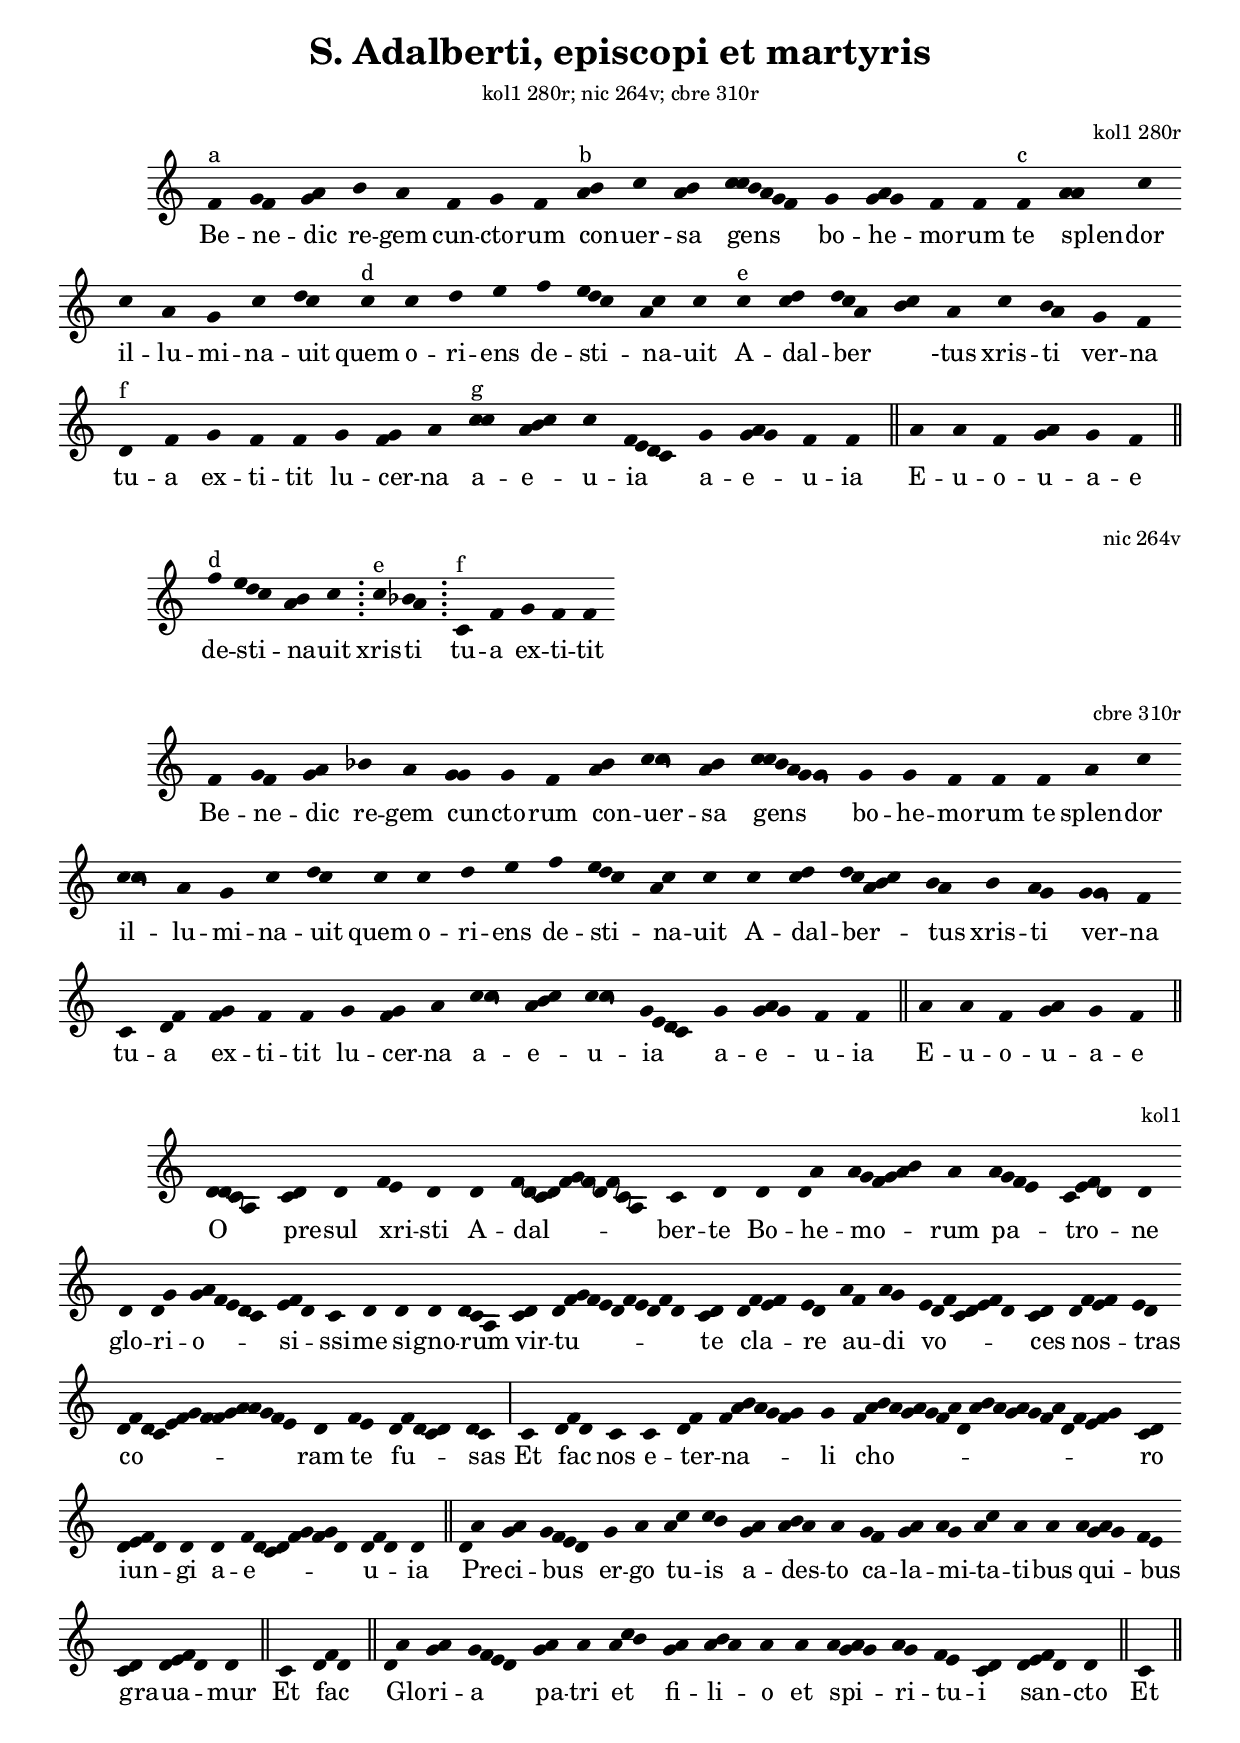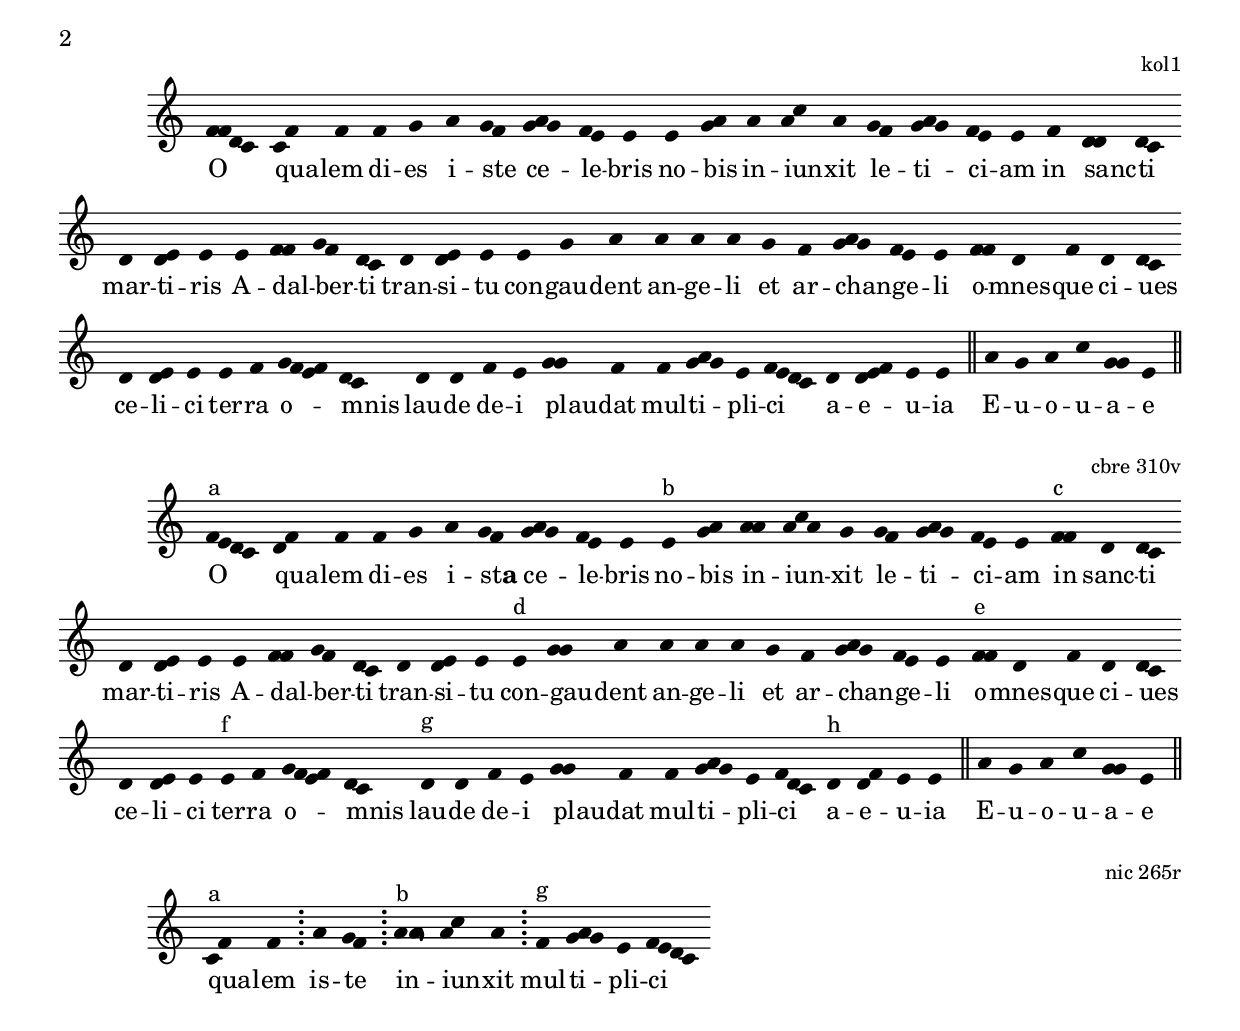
\version "2.19.32"

\include "lib/synopsis.ily"

\header {
  title = "S. Adalberti, episcopi et martyris"
  fontes = "kol1 280r; nic 264v; cbre 310r"
}

\score {
  \transpose c c' {
    \plainchant
    f^"a" \melisma { g f } \melisma{ g a } \bar "" b a \bar "" f g f \bar ""
    \melisma { a^"b" b } c' \melisma { a b } \bar "" \melisma { c' c' b a g f } \bar "" g \melisma { g a g } f f \bar ""
    f^"c" \bar "" \melisma { a a } \bar "" c' \bar "" c' a g c' \melisma { d' c' } \bar ""
    c'^"d" \bar "" c' d' e' \bar "" f' \melisma { e' d' c' } \melisma { a c' } c' \bar ""
    c'^"e" \melisma { c' d' } \melisma { d' c' a } \melisma { b c' } a \bar "" c' \melisma { b a } \bar "" g f \bar ""
    d^"f" f \bar "" g f f \bar "" g \melisma { f g } a \bar ""
    \melisma { c'^"g" c' } \melisma { a b c' } c' \melisma { f e d c } \bar "" g \melisma { g a g } f f \bar "||"

    a a f \melisma { g a } g f \bar "||"
  }
  \addlyrics {
    Be -- ne -- dic re -- gem cun -- cto -- rum
    con -- uer -- sa gens bo -- he -- mo -- rum
    te splen --  dor il -- lu -- mi -- na -- uit
    quem o -- ri -- ens de -- sti -- na -- uit
    A -- dal -- ber _ -tus xris -- ti ver -- na
    tu -- a ex -- ti -- tit lu -- cer -- na
    a -- e -- u -- ia a -- e -- u -- ia

    E -- u -- o -- u -- a -- e
  }
  \header {
    quid = "antiphona"
    modus = "6+5"
    fontes = "kol1 280r"
  }
}

\score {
  \transpose c c' {
    \plainchant
    f'^"d" \melisma { e' d' c' } \melisma { a b } c' \bar ";"
    c'^"e" \melisma { bes a } \bar ";"
    c^"f" f g f f \bar ""
  }
  \addlyrics {
    de -- sti -- na -- uit
    xris -- ti
    tu -- a ex -- ti -- tit
  }
  \header {
    quid = "antiphona"
    modus = "6+5"
    fontes = "nic 264v"
  }
}

\score {
  \transpose c c' {
    \plainchant
    f \melisma { g f } \melisma{ g a } \bar "" bes! a \bar "" \melisma { g g } g f \bar ""
    \melisma { a b } \melisma { c' \strophicus c' } \melisma { a b } \bar "" \melisma { c' c' b a g \strophicus g } \bar "" g g f f \bar ""
    f \bar "" a c' \bar "" \melisma { c' \strophicus c' } \bar "" a g c' \melisma { d' c' } \bar ""
    c' \bar "" c' d' e' \bar "" f' \melisma { e' d' c' } \melisma { a c' } c' \bar ""
    c' \melisma { c' d' } \melisma { d' c' a b c' } \melisma { b a } \bar "" b \melisma { a g } \bar "" \melisma { g \strophicus g } f \bar ""
    c \melisma { d f } \bar "" \melisma { f g } f f \bar "" g \melisma { f g } a \bar ""
    \melisma { c' \strophicus c' } \melisma { a b c' } \melisma { c' \strophicus c' } \melisma { g e d c } \bar "" g \melisma { g a g } f f \bar "||"

    a a f \melisma { g a } g f \bar "||"
  }
  \addlyrics {
    Be -- ne -- dic re -- gem cun -- cto -- rum
    con -- uer -- sa gens bo -- he -- mo -- rum
    te splen --  dor il -- lu -- mi -- na -- uit
    quem o -- ri -- ens de -- sti -- na -- uit
    A -- dal -- ber -- tus xris -- ti ver -- na
    tu -- a ex -- ti -- tit lu -- cer -- na
    a -- e -- u -- ia a -- e -- u -- ia

    E -- u -- o -- u -- a -- e
  }
  \header {
    quid = "antiphona"
    modus = "6+5"
    fontes = "cbre 310r"
  }
}

\score {
  \transpose c c' {
    \plainchant
    \melisma { d d \tli c \sli a, } \bar "" \melisma { c d } d \bar "" \melisma { f e } d \bar "" d \melisma { f \sli d \tli c d f g \tli f \sli d f \mli c \sli a, } c d \bar ""
    d \melisma { d a } \melisma { a g f g a b } a \bar "" \melisma { a g f e } \melisma { c e f \sli d } d \bar "" d \melisma { d g } \melisma { g a f e d c } \melisma { e f d } c d \bar ""
    d d \melisma { d c a, } \bar "" \melisma { c d } \melisma { d f g f e d f e d f d } \melisma { c d } \bar "" \melisma { d f e f } \melisma { e d } \bar ""
    \melisma { a f } \melisma { a g } \bar "" \melisma { e d f c d e f d } \melisma { c d } \bar "" \melisma { d f e f } \melisma { e d } \bar ""
    \melisma { d f d c e f g f f g a a g f e } d \bar "" \melisma { f e } \bar "" \melisma { d f d c d } \melisma { d c } \bar "|"
    c \bar "" \melisma { d f d } \bar "" c \bar "" c \melisma { d f } \melisma { f a b a g f g } g \bar "" \melisma { f a b a g a g f a d a b a g a g f a d f e f g } \melisma { c d } \bar "" \melisma { d e f d } d \bar ""
    d \melisma { f d c d f g f g d } \melisma { d f d } d \bar "||"

    \melisma { d a } \melisma { g a } \melisma { g f e d } \bar "" g a \bar "" \melisma { a c' } \melisma { c' b } \bar ""
    \melisma { g a } \melisma { a b a } a \bar "" \melisma { g f } \melisma { g a } \melisma { a g } \melisma { a c' } a a \bar ""
    \melisma { a g a g } \melisma { f e } \bar "" \melisma { c d } \melisma { d e f d } d \bar "||"

    c \bar "" \melisma { d f d } \bar "||"

    \melisma { d a } \melisma { g a } \melisma { g f e d } \bar "" \melisma { g a } a \bar "" \melisma { a c' b } \bar "" \melisma { g a } \melisma { a b a } a \bar ""
    a \bar "" \melisma { a g a g } \melisma { a g } \melisma { f e } \melisma { c d } \bar "" \melisma { d e f d } d \bar "||"

    c \bar "||"
  }
  \addlyrics {
    O pre -- sul xri -- sti A -- dal -- ber -- te
    Bo -- he -- mo -- rum pa -- tro -- ne glo -- ri -- o -- si -- ssi -- me
    si -- gno -- rum vir -- tu -- te cla -- re
    au -- di vo -- ces nos -- tras
    co -- ram te fu -- sas
    Et fac nos e -- ter -- na -- li cho -- ro iun -- gi
    a -- e -- u -- ia

    Pre -- ci -- bus er -- go tu -- is
    a -- des -- to ca -- la -- mi -- ta -- ti -- bus
    qui -- bus gra -- ua -- mur

    Et fac

    Glo -- ri -- a pa -- tri et fi -- li -- o
    et spi -- ri -- tu -- i san -- cto

    Et
  }
  \header {
    quid = "responsorium"
    modus = "2+1"
    fontes = "kol1"
  }
}

\score {
  \transpose c c' {
    \plainchant
    \melisma { f f d c } \bar "" \melisma { c f } f \bar "" f g \bar "" a \melisma { g f } \bar "" \melisma { g a g } \melisma { f e } e \bar ""
    e \melisma { g a } \bar "" a \melisma { a c' } a \bar "" \melisma { g f } \melisma { g a g } \melisma { f e } e \bar ""
    f \bar "" \melisma { d d } \melisma { d c } \bar "" d \melisma { d e } e \bar "" e \melisma { f f } \melisma { g f } \melisma { d c } \bar "" d \melisma { d e } e \bar ""
    e g a \bar "" a a a \bar "" g \bar "" f \melisma { g a g } \bar "" \melisma { f e } e \bar ""
    \melisma { f f } d f \bar "" d \melisma { d c } \bar "" d \melisma { d e } e \bar ""
    e f \bar "" \melisma { g f e f } \melisma { d c } \bar ""
    d d \bar "" f e \bar "" \melisma { g g } f \bar "" f \melisma { g a g } e \melisma { f e d c } \bar ""
    d \melisma { d e f } e e \bar "||"

    a g a c' \melisma { g g } e \bar "||"
  }
  \addlyrics {
    O qua -- lem di -- es i -- ste ce -- le -- bris
    no -- bis in -- iun -- xit le -- ti -- ci -- am
    in sanc -- ti mar -- ti -- ris A -- dal -- ber -- ti tran -- si -- tu
    con -- gau -- dent an -- ge -- li et ar -- chan -- ge -- li
    o -- mnes -- que ci -- ues ce -- li -- ci
    ter -- ra o -- mnis
    lau -- de de -- i plau -- dat mul -- ti -- pli -- ci
    a -- e -- u -- ia

    E -- u -- o -- u -- a -- e
  }
  \header {
    quid = "antiphona"
    modus = "4"
    fontes = "kol1"
  }
}

\score {
  \transpose c c' {
    \plainchant
    \melisma { f^"a" e d c } \bar "" \melisma { d f } f \bar "" f g \bar "" a \melisma { g f } \bar "" \melisma { g a g } \melisma { f e } e \bar ""
    e^"b" \melisma { g a } \bar "" \melisma { a a } \melisma { a c' a } g \bar "" \melisma { g f } \melisma { g a g } \melisma { f e } e \bar ""
    \melisma { f^"c" f } \bar "" d \melisma { d c } \bar "" d \melisma { d e } e \bar "" e \melisma { f f } \melisma { g f } \melisma { d c } \bar "" d \melisma { d e } e \bar ""
    e^"d" \melisma { g g } a \bar "" a a a \bar "" g \bar "" f \melisma { g a g } \bar "" \melisma { f e } e \bar ""
    \melisma { f^"e" f } d f \bar "" d \melisma { d c } \bar "" d \melisma { d e } e \bar ""
    e^"f" f \bar "" \melisma { g f e f } \melisma { d c } \bar ""
    d^"g" d \bar "" f e \bar "" \melisma { g g } f \bar "" f \melisma { g a g } e \melisma { f d c } \bar ""
    d^"h" \melisma { d f } e e \bar "||"

    a g a c' \melisma { g g } e \bar "||"
  }
  \addlyrics {
    O qua -- lem di -- es i -- \markup\concat{st\bold{a}} ce -- le -- bris
    no -- bis in -- iun -- xit le -- ti -- ci -- am
    in sanc -- ti mar -- ti -- ris A -- dal -- ber -- ti tran -- si -- tu
    con -- gau -- dent an -- ge -- li et ar -- chan -- ge -- li
    o -- mnes -- que ci -- ues ce -- li -- ci
    ter -- ra o -- mnis
    lau -- de de -- i plau -- dat mul -- ti -- pli -- ci
    a -- e -- u -- ia

    E -- u -- o -- u -- a -- e
  }
  \header {
    quid = "antiphona"
    modus = "4"
    fontes = "cbre 310v"
  }
}

\score {
  \transpose c c' {
    \plainchant
    \melisma { c^"a" f } f \bar ";"
    a \melisma { g f} \bar ";"
    \melisma { a^"b" \strophicus a } \melisma { a c' } a \bar ";"
    f^"g" \melisma { g a g } e \melisma { f e d c }
  }
  \addlyrics {
    qua -- lem
    is -- te
    in -- iun -- xit
    mul -- ti -- pli -- ci
  }
  \header {
    quid = "antiphona"
    modus = "4"
    fontes = "nic 265r"
  }
}
